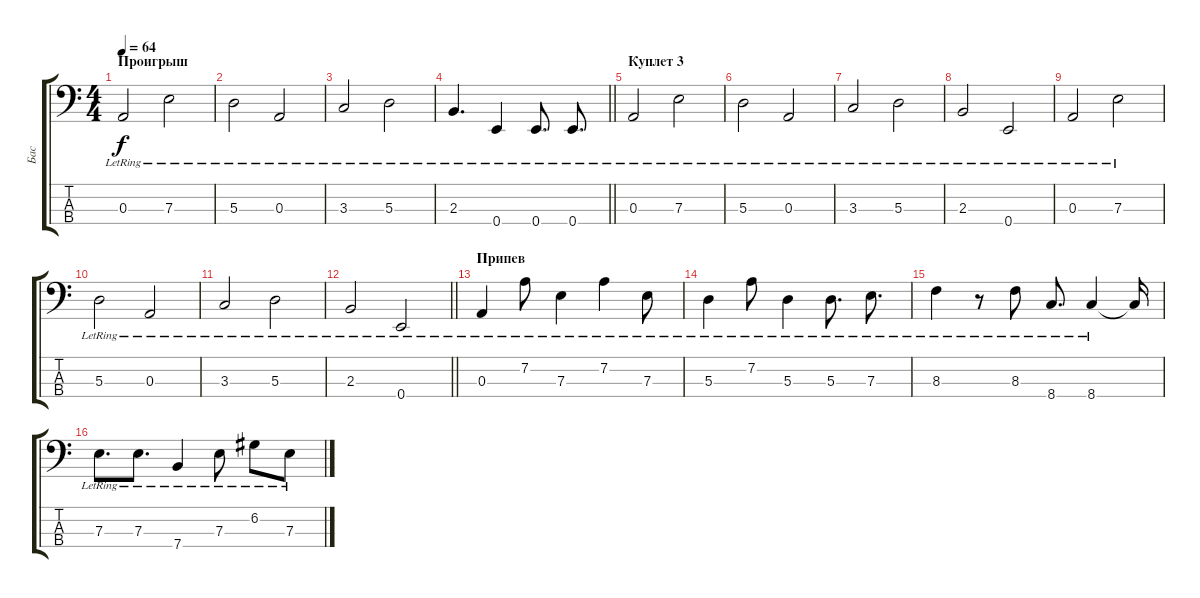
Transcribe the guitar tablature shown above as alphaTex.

\track ("Бас" "Бас") {instrument acousticbass}
\staff {score tabs}
\tuning (G2 D2 A1 E1) {hide}
\ts (4 4)
\section ("" "Проигрыш")
\tempo 64
\clef f4
\ks c
0.3{lr}.2{dy f} 7.3{lr}.2 |
5.3{lr}.2 0.3{lr}.2 |
3.3{lr}.2 5.3{lr}.2 |
\barLineRight lightlight
2.3{lr}.4{d} 0.4{lr}.4 0.4{lr}.8{d} 0.4{lr}.8{d} |
\section ("" "Куплет 3")
0.3{lr}.2 7.3{lr}.2 |
5.3{lr}.2 0.3{lr}.2 |
3.3{lr}.2 5.3{lr}.2 |
2.3{lr}.2 0.4{lr}.2 |
0.3{lr}.2 7.3{lr}.2 |
5.3{lr}.2 0.3{lr}.2 |
3.3{lr}.2 5.3{lr}.2 |
\barLineRight lightlight
2.3{lr}.2 0.4{lr}.2 |
\section ("" "Припев")
0.3{lr}.4 7.2{lr}.8 7.3{lr}.4 7.2{lr}.4 7.3{lr}.8 |
5.3{lr}.4 7.2{lr}.8 5.3{lr}.4 5.3{lr}.8{d} 7.3{lr}.8{d} |
8.3{lr}.4 r.8 8.3{lr}.8 8.4{lr}.8{d} 8.4{lr}.4 8.4{t}.16 |
7.3{lr}.8{d} 7.3{lr}.8{d} 7.4{lr}.4 7.3{lr}.8 6.2{lr}.8 7.3{lr}.8
